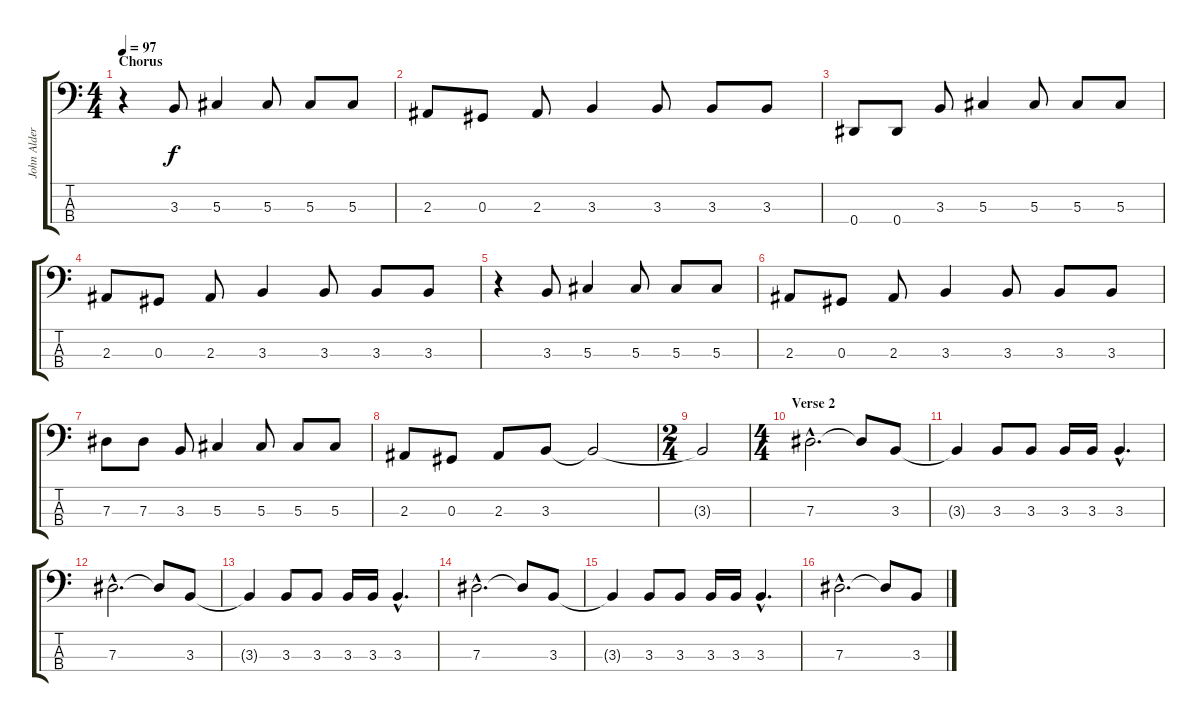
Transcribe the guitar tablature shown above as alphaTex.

\track ("John Alderete" "John Alder") {instrument electricbassfinger}
\staff {score tabs}
\tuning (Gb2 Db2 Ab1 Eb1) {hide}
\ts (4 4)
\section ("" "Chorus")
\tempo 97
\clef f4
\ks c
r.4{dy f} 3.3.8 5.3.4 5.3.8 5.3.8 5.3.8 |
2.3.8 0.3.8 2.3.8 3.3.4 3.3.8 3.3.8 3.3.8 |
0.4.8 0.4.8 3.3.8 5.3.4 5.3.8 5.3.8 5.3.8 |
2.3.8 0.3.8 2.3.8 3.3.4 3.3.8 3.3.8 3.3.8 |
r.4 3.3.8 5.3.4 5.3.8 5.3.8 5.3.8 |
2.3.8 0.3.8 2.3.8 3.3.4 3.3.8 3.3.8 3.3.8 |
7.3.8 7.3.8 3.3.8 5.3.4 5.3.8 5.3.8 5.3.8 |
2.3.8 0.3.8 2.3.8 3.3.8 3.3{t}.2 |
\ts (2 4)
3.3{t}.2 |
\ts (4 4)
\section ("" "Verse 2")
7.3{hac}.2{d} 7.3{t}.8 3.3.8 |
3.3{t}.4 3.3.8 3.3.8 3.3.16 3.3.16 3.3{hac}.4{d} |
7.3{hac}.2{d} 7.3{t}.8 3.3.8 |
3.3{t}.4 3.3.8 3.3.8 3.3.16 3.3.16 3.3{hac}.4{d} |
7.3{hac}.2{d} 7.3{t}.8 3.3.8 |
3.3{t}.4 3.3.8 3.3.8 3.3.16 3.3.16 3.3{hac}.4{d} |
7.3{hac}.2{d} 7.3{t}.8 3.3.8
